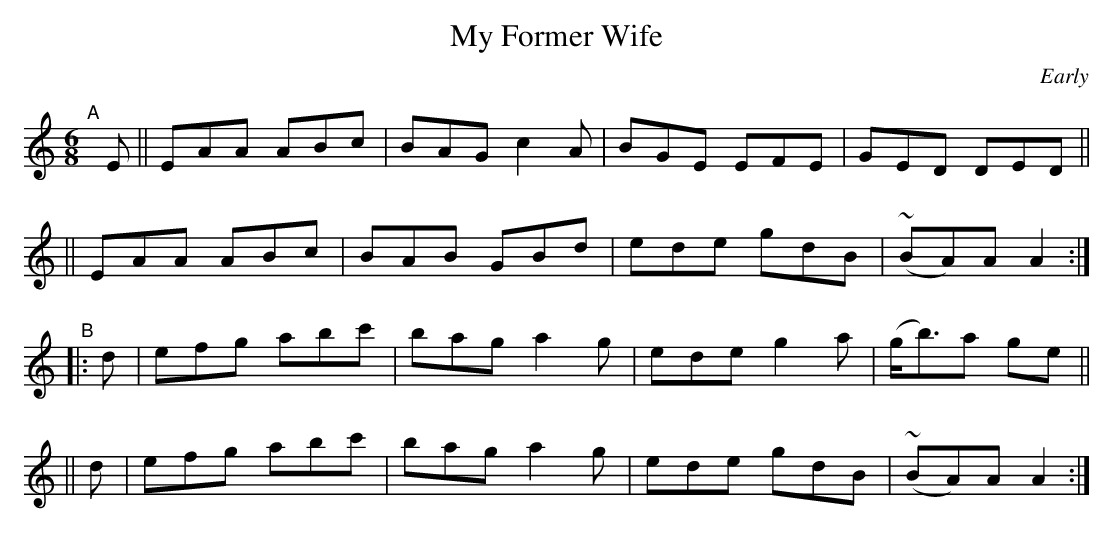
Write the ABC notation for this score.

X:1
T: My Former Wife
O: Early
M: 6/8
L: 1/8
K: Am
"^A"[|] E \
|| EAA ABc | BAG c2A | BGE EFE | GED DED ||
|| EAA ABc | BAB GBd | ede gdB | (~BA)A A2 :|
"^B"\
|: d | efg abc' | bag a2g | ede g2a | (g<b)a ge ||
|| d | efg abc' | bag a2g | ede gdB | (~BA)A A2 :|
